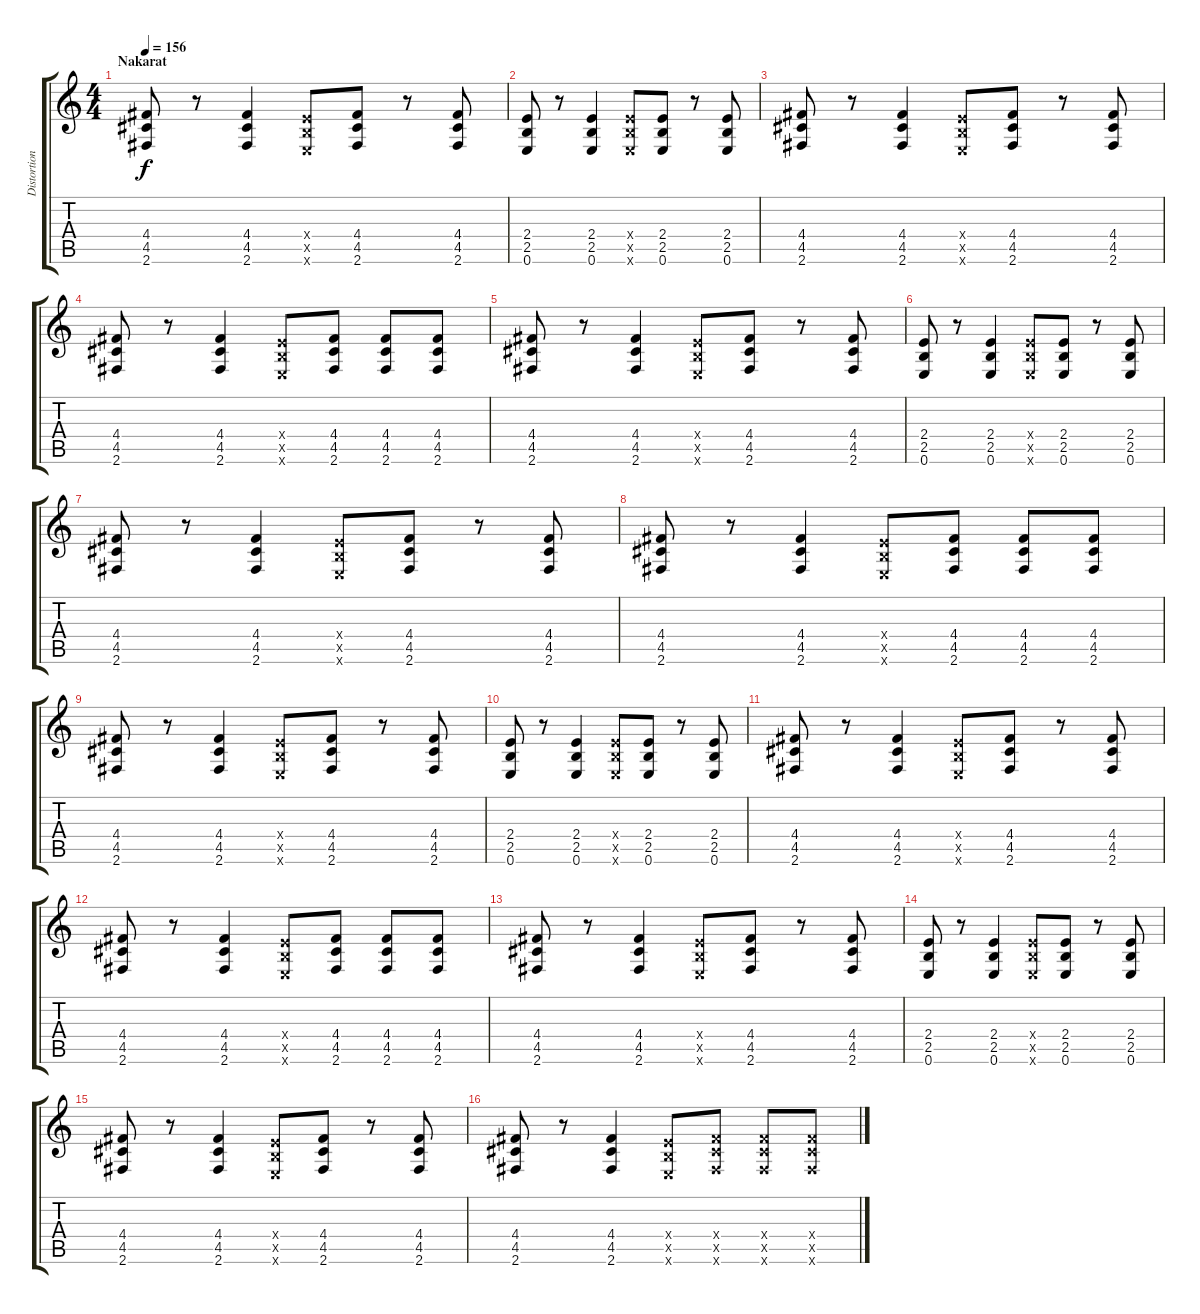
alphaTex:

\track ("Distortion" "Distortion") {instrument distortionguitar}
\staff {score tabs}
\tuning (E4 B3 G3 D3 A2 E2) {hide}
\ts (4 4)
\section ("" "Nakarat")
\tempo 156
\clef g2
\ks c
(4.4 4.5 2.6).8{dy f} r.8 (4.4 4.5 2.6).4 (2.4{x} 2.5{x} 0.6{x}).8 (4.4 4.5 2.6).8 r.8 (4.4 4.5 2.6).8 |
(2.4 2.5 0.6).8 r.8 (2.4 2.5 0.6).4 (2.4{x} 2.5{x} 0.6{x}).8 (2.4 2.5 0.6).8 r.8 (2.4 2.5 0.6).8 |
(4.4 4.5 2.6).8 r.8 (4.4 4.5 2.6).4 (2.4{x} 2.5{x} 0.6{x}).8 (4.4 4.5 2.6).8 r.8 (4.4 4.5 2.6).8 |
(4.4 4.5 2.6).8 r.8 (4.4 4.5 2.6).4 (2.4{x} 2.5{x} 0.6{x}).8 (4.4 4.5 2.6).8 (4.4 4.5 2.6).8 (4.4 4.5 2.6).8 |
(4.4 4.5 2.6).8 r.8 (4.4 4.5 2.6).4 (2.4{x} 2.5{x} 0.6{x}).8 (4.4 4.5 2.6).8 r.8 (4.4 4.5 2.6).8 |
(2.4 2.5 0.6).8 r.8 (2.4 2.5 0.6).4 (2.4{x} 2.5{x} 0.6{x}).8 (2.4 2.5 0.6).8 r.8 (2.4 2.5 0.6).8 |
(4.4 4.5 2.6).8 r.8 (4.4 4.5 2.6).4 (2.4{x} 2.5{x} 0.6{x}).8 (4.4 4.5 2.6).8 r.8 (4.4 4.5 2.6).8 |
(4.4 4.5 2.6).8 r.8 (4.4 4.5 2.6).4 (2.4{x} 2.5{x} 0.6{x}).8 (4.4 4.5 2.6).8 (4.4 4.5 2.6).8 (4.4 4.5 2.6).8 |
(4.4 4.5 2.6).8 r.8 (4.4 4.5 2.6).4 (2.4{x} 2.5{x} 0.6{x}).8 (4.4 4.5 2.6).8 r.8 (4.4 4.5 2.6).8 |
(2.4 2.5 0.6).8 r.8 (2.4 2.5 0.6).4 (2.4{x} 2.5{x} 0.6{x}).8 (2.4 2.5 0.6).8 r.8 (2.4 2.5 0.6).8 |
(4.4 4.5 2.6).8 r.8 (4.4 4.5 2.6).4 (2.4{x} 2.5{x} 0.6{x}).8 (4.4 4.5 2.6).8 r.8 (4.4 4.5 2.6).8 |
(4.4 4.5 2.6).8 r.8 (4.4 4.5 2.6).4 (2.4{x} 2.5{x} 0.6{x}).8 (4.4 4.5 2.6).8 (4.4 4.5 2.6).8 (4.4 4.5 2.6).8 |
(4.4 4.5 2.6).8 r.8 (4.4 4.5 2.6).4 (2.4{x} 2.5{x} 0.6{x}).8 (4.4 4.5 2.6).8 r.8 (4.4 4.5 2.6).8 |
(2.4 2.5 0.6).8 r.8 (2.4 2.5 0.6).4 (2.4{x} 2.5{x} 0.6{x}).8 (2.4 2.5 0.6).8 r.8 (2.4 2.5 0.6).8 |
(4.4 4.5 2.6).8 r.8 (4.4 4.5 2.6).4 (2.4{x} 2.5{x} 0.6{x}).8 (4.4 4.5 2.6).8 r.8 (4.4 4.5 2.6).8 |
(4.4 4.5 2.6).8 r.8 (4.4 4.5 2.6).4 (2.4{x} 2.5{x} 0.6{x}).8 (4.4{x} 4.5{x} 2.6{x}).8 (4.4{x} 4.5{x} 2.6{x}).8 (4.4{x} 4.5{x} 2.6{x}).8
